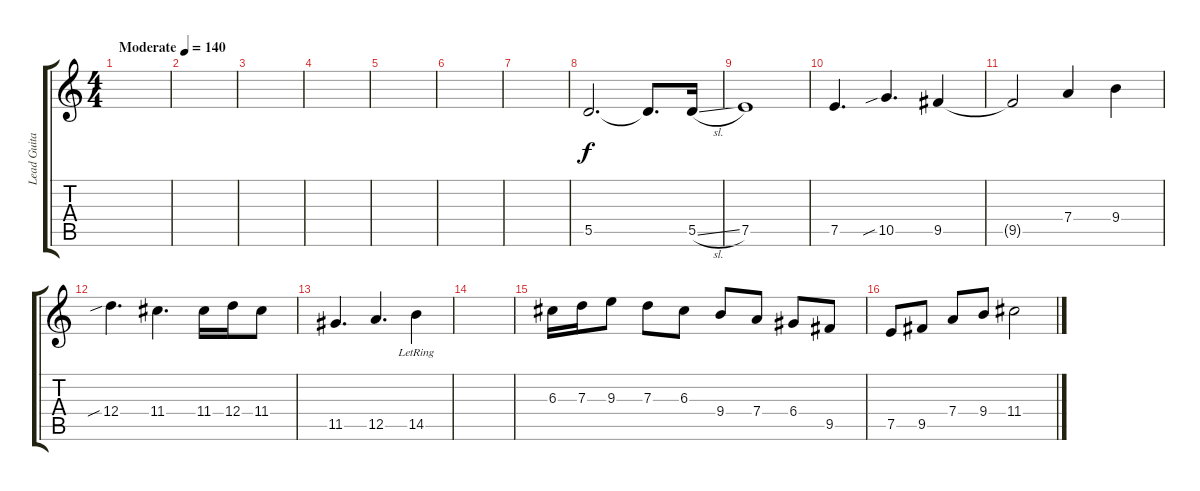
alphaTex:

\track ("Lead Guitar" "Lead Guita") {instrument acousticguitarsteel}
\staff {score tabs}
\tuning (E4 B3 G3 D3 A2 E2) {hide}
\ts (4 4)
\tempo (140 "Moderate")
\clef g2
\ks c
|
|
|
|
|
|
|
5.5.2{d} 5.5{t}.8{d} 5.5{sl}.16 |
7.5.1 |
7.5.4{d} 10.5{sib}.4{d} 9.5.4 |
9.5{t}.2 7.4.4 9.4.4 |
12.4{sib}.4{d} 11.4.4{d} 11.4.16 12.4.16 11.4.8 |
11.5.4{d} 12.5.4{d} 14.5{lr}.4 |
|
6.3.16 7.3.16 9.3.8 7.3.8 6.3.8 9.4.8 7.4.8 6.4.8 9.5.8 |
7.5.8 9.5.8 7.4.8 9.4.8 11.4.2
